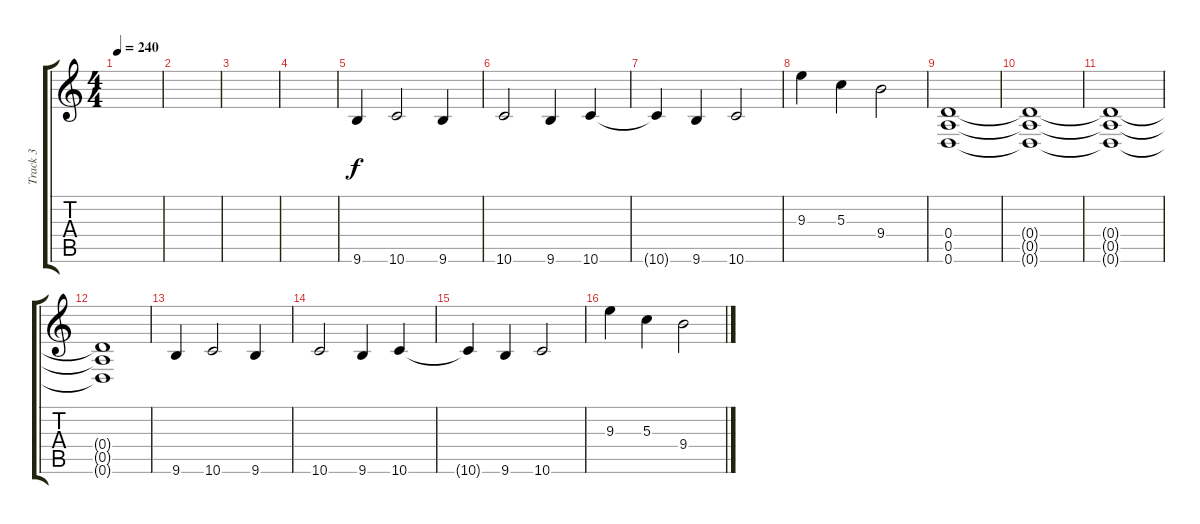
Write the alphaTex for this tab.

\track ("Track 3" "Track 3") {instrument electricguitarclean}
\staff {score tabs}
\tuning (E4 B3 G3 D3 A2 D2) {hide}
\ts (4 4)
\tempo 240
\clef g2
\ks c
|
|
|
|
9.6.4 10.6.2 9.6.4 |
10.6.2 9.6.4 10.6.4 |
10.6{t}.4 9.6.4 10.6.2 |
9.3.4 5.3.4 9.4.2 |
(0.4 0.5 0.6).1 |
(0.4{t} 0.5{t} 0.6{t}).1 |
(0.4{t} 0.5{t} 0.6{t}).1 |
(0.4{t} 0.5{t} 0.6{t}).1 |
9.6.4 10.6.2 9.6.4 |
10.6.2 9.6.4 10.6.4 |
10.6{t}.4 9.6.4 10.6.2 |
9.3.4 5.3.4 9.4.2
